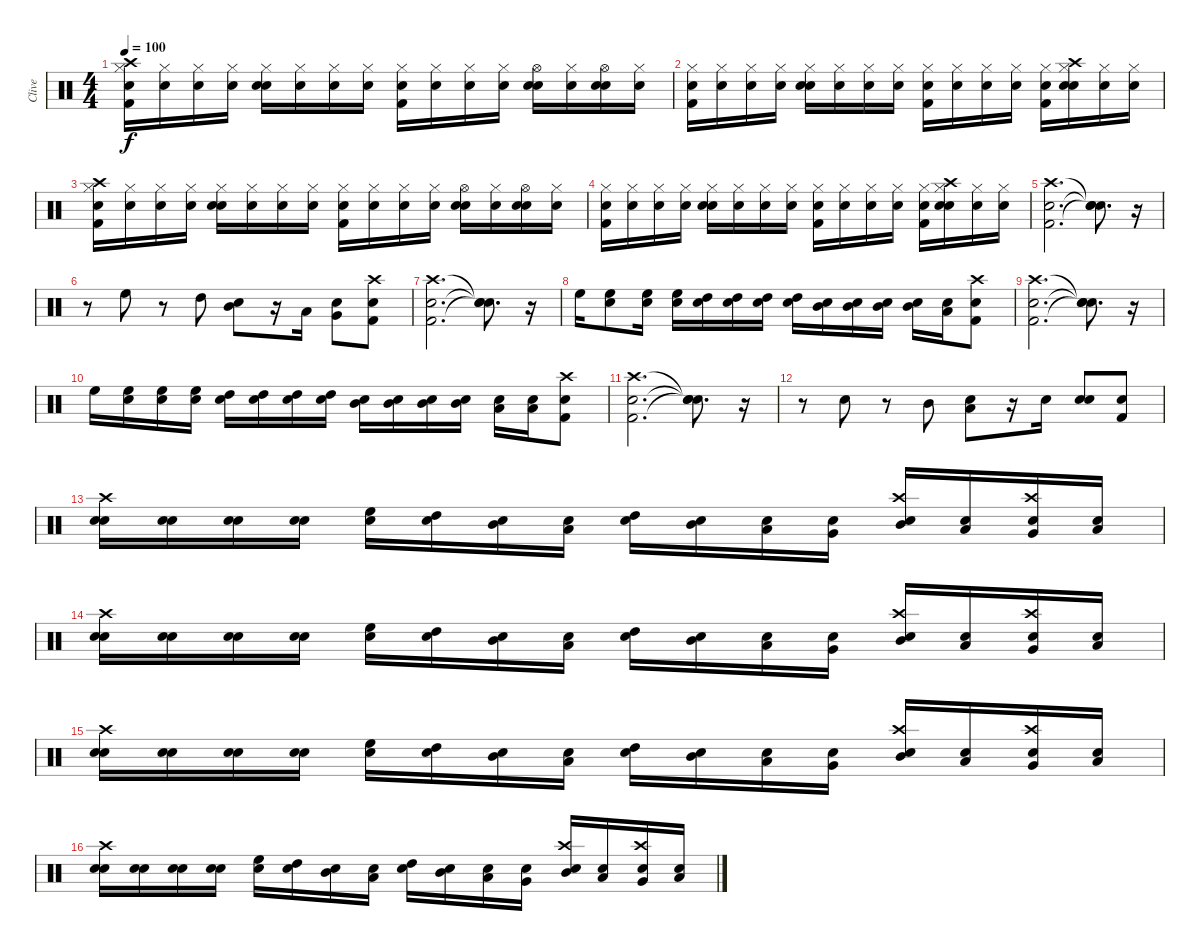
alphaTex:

\track ("Clive" "Clive") {instrument percussion}
\staff {score}
\articulation defaults
\ts (4 4)
\tempo 100
\clef neutral
\ks c
("Snare (hit)" "Kick (hit) 2" "Hi-Hat (closed)" "Crash high (hit)").16{dy f} ("Snare (hit)" "Hi-Hat (closed)").16 ("Snare (hit)" "Hi-Hat (closed)").16 ("Snare (hit)" "Hi-Hat (closed)").16 ("Snare (hit)" "Snare (hit) 2" "Hi-Hat (closed)").16 ("Snare (hit)" "Hi-Hat (closed)").16 ("Snare (hit)" "Hi-Hat (closed)").16 ("Snare (hit)" "Hi-Hat (closed)").16 ("Snare (hit)" "Kick (hit) 2" "Hi-Hat (closed)").16 ("Snare (hit)" "Hi-Hat (closed)").16 ("Snare (hit)" "Hi-Hat (closed)").16 ("Snare (hit)" "Hi-Hat (closed)").16 ("Snare (hit)" "Snare (hit) 2" "Hi-Hat (open)").16 ("Snare (hit)" "Hi-Hat (closed)").16 ("Snare (hit)" "Snare (hit) 2" "Hi-Hat (open)").16 ("Snare (hit)" "Hi-Hat (closed)").16 |
("Snare (hit)" "Kick (hit) 2" "Hi-Hat (closed)").16 ("Snare (hit)" "Hi-Hat (closed)").16 ("Snare (hit)" "Hi-Hat (closed)").16 ("Snare (hit)" "Hi-Hat (closed)").16 ("Snare (hit)" "Snare (hit) 2" "Hi-Hat (closed)").16 ("Snare (hit)" "Hi-Hat (closed)").16 ("Snare (hit)" "Hi-Hat (closed)").16 ("Snare (hit)" "Hi-Hat (closed)").16 ("Snare (hit)" "Kick (hit) 2" "Hi-Hat (closed)").16 ("Snare (hit)" "Hi-Hat (closed)").16 ("Snare (hit)" "Hi-Hat (closed)").16 ("Snare (hit)" "Hi-Hat (closed)").16 ("Snare (hit)" "Kick (hit) 2" "Hi-Hat (closed)").16 ("Snare (hit)" "Snare (hit) 2" "Hi-Hat (closed)" "Crash high (hit)").16 ("Snare (hit)" "Hi-Hat (closed)").16 ("Snare (hit)" "Hi-Hat (closed)").16 |
("Snare (hit)" "Kick (hit) 2" "Hi-Hat (closed)" "Crash high (hit)").16 ("Snare (hit)" "Hi-Hat (closed)").16 ("Snare (hit)" "Hi-Hat (closed)").16 ("Snare (hit)" "Hi-Hat (closed)").16 ("Snare (hit)" "Snare (hit) 2" "Hi-Hat (closed)").16 ("Snare (hit)" "Hi-Hat (closed)").16 ("Snare (hit)" "Hi-Hat (closed)").16 ("Snare (hit)" "Hi-Hat (closed)").16 ("Snare (hit)" "Kick (hit) 2" "Hi-Hat (closed)").16 ("Snare (hit)" "Hi-Hat (closed)").16 ("Snare (hit)" "Hi-Hat (closed)").16 ("Snare (hit)" "Hi-Hat (closed)").16 ("Snare (hit)" "Snare (hit) 2" "Hi-Hat (open)").16 ("Snare (hit)" "Hi-Hat (closed)").16 ("Snare (hit)" "Snare (hit) 2" "Hi-Hat (open)").16 ("Snare (hit)" "Hi-Hat (closed)").16 |
("Snare (hit)" "Kick (hit) 2" "Hi-Hat (closed)").16 ("Snare (hit)" "Hi-Hat (closed)").16 ("Snare (hit)" "Hi-Hat (closed)").16 ("Snare (hit)" "Hi-Hat (closed)").16 ("Snare (hit)" "Snare (hit) 2" "Hi-Hat (closed)").16 ("Snare (hit)" "Hi-Hat (closed)").16 ("Snare (hit)" "Hi-Hat (closed)").16 ("Snare (hit)" "Hi-Hat (closed)").16 ("Snare (hit)" "Kick (hit) 2" "Hi-Hat (closed)").16 ("Snare (hit)" "Hi-Hat (closed)").16 ("Snare (hit)" "Hi-Hat (closed)").16 ("Snare (hit)" "Hi-Hat (closed)").16 ("Snare (hit)" "Kick (hit) 2" "Hi-Hat (closed)").16 ("Snare (hit)" "Snare (hit) 2" "Hi-Hat (closed)" "Crash high (hit)").16 ("Snare (hit)" "Hi-Hat (closed)").16 ("Snare (hit)" "Hi-Hat (closed)").16 |
("Snare (hit)" "Kick (hit) 2" "Crash high (hit)").2{d} ("Snare (hit)"{t} "Snare (hit)"{t} "Snare (hit)"{t}).8{d} r.16 |
r.8 "High Floor Tom (hit)".8 r.8 "High Tom (hit)".8 ("Snare (hit)" "Mid Tom (hit)").8 r.16 "Low Tom (hit)".16 ("Snare (hit)" "Very Low Tom (hit)").8 ("Snare (hit)" "Kick (hit) 2" "Crash high (hit)").8 |
("Snare (hit)" "Kick (hit) 2" "Crash high (hit)").2{d} ("Snare (hit)"{t} "Snare (hit)"{t} "Snare (hit)"{t}).8{d} r.16 |
"High Floor Tom (hit)".16 ("Snare (hit)" "High Floor Tom (hit)").8 ("Snare (hit)" "High Floor Tom (hit)").16 ("Snare (hit)" "High Floor Tom (hit)").16 ("Snare (hit)" "High Tom (hit)").16 ("Snare (hit)" "High Tom (hit)").16 ("Snare (hit)" "High Tom (hit)").16 ("Snare (hit)" "High Tom (hit)").16 ("Snare (hit)" "Mid Tom (hit)").16 ("Snare (hit)" "Mid Tom (hit)").16 ("Snare (hit)" "Mid Tom (hit)").16 ("Snare (hit)" "Mid Tom (hit)").16 ("Snare (hit)" "Low Tom (hit)").16 ("Snare (hit)" "Kick (hit) 2" "Crash high (hit)").8 |
("Snare (hit)" "Kick (hit) 2" "Crash high (hit)").2{d} ("Snare (hit)"{t} "Snare (hit)"{t} "Snare (hit)"{t}).8{d} r.16 |
"High Floor Tom (hit)".16 ("Snare (hit)" "High Floor Tom (hit)").16 ("Snare (hit)" "High Floor Tom (hit)").16 ("Snare (hit)" "High Floor Tom (hit)").16 ("Snare (hit)" "High Tom (hit)").16 ("Snare (hit)" "High Tom (hit)").16 ("Snare (hit)" "High Tom (hit)").16 ("Snare (hit)" "High Tom (hit)").16 ("Snare (hit)" "Mid Tom (hit)").16 ("Snare (hit)" "Mid Tom (hit)").16 ("Snare (hit)" "Mid Tom (hit)").16 ("Snare (hit)" "Mid Tom (hit)").16 ("Snare (hit)" "Low Tom (hit)").16 ("Snare (hit)" "Low Tom (hit)").16 ("Snare (hit)" "Kick (hit) 2" "Crash high (hit)").8 |
("Snare (hit)" "Kick (hit) 2" "Crash high (hit)").2{d} ("Snare (hit)"{t} "Snare (hit)"{t} "Snare (hit)"{t}).8{d} r.16 |
r.8 "Snare (hit) 2".8 r.8 "Mid Tom (hit)".8 ("Snare (hit)" "Low Tom (hit)").8 r.16 "Snare (hit) 2".16 ("Snare (hit)" "Snare (hit) 2").8 ("Snare (hit)" "Kick (hit) 2").8 |
("Snare (hit)" "Snare (hit) 2" "Crash high (hit)").16 ("Snare (hit)" "Snare (hit) 2").16 ("Snare (hit)" "Snare (hit) 2").16 ("Snare (hit)" "Snare (hit) 2").16 ("Snare (hit)" "High Floor Tom (hit)").16 ("Snare (hit)" "High Tom (hit)").16 ("Snare (hit)" "Mid Tom (hit)").16 ("Snare (hit)" "Low Tom (hit)").16 ("Snare (hit)" "High Tom (hit)").16 ("Snare (hit)" "Mid Tom (hit)").16 ("Snare (hit)" "Low Tom (hit)").16 ("Snare (hit)" "Very Low Tom (hit)").16 ("Snare (hit)" "Mid Tom (hit)" "Crash high (hit)").16 ("Snare (hit)" "Low Tom (hit)").16 ("Snare (hit)" "Very Low Tom (hit)" "Crash high (hit)").16 ("Snare (hit)" "Low Floor Tom (hit)").16 |
("Snare (hit)" "Snare (hit) 2" "Crash high (hit)").16 ("Snare (hit)" "Snare (hit) 2").16 ("Snare (hit)" "Snare (hit) 2").16 ("Snare (hit)" "Snare (hit) 2").16 ("Snare (hit)" "High Floor Tom (hit)").16 ("Snare (hit)" "High Tom (hit)").16 ("Snare (hit)" "Mid Tom (hit)").16 ("Snare (hit)" "Low Tom (hit)").16 ("Snare (hit)" "High Tom (hit)").16 ("Snare (hit)" "Mid Tom (hit)").16 ("Snare (hit)" "Low Tom (hit)").16 ("Snare (hit)" "Very Low Tom (hit)").16 ("Snare (hit)" "Mid Tom (hit)" "Crash high (hit)").16 ("Snare (hit)" "Low Tom (hit)").16 ("Snare (hit)" "Very Low Tom (hit)" "Crash high (hit)").16 ("Snare (hit)" "Low Floor Tom (hit)").16 |
("Snare (hit)" "Snare (hit) 2" "Crash high (hit)").16 ("Snare (hit)" "Snare (hit) 2").16 ("Snare (hit)" "Snare (hit) 2").16 ("Snare (hit)" "Snare (hit) 2").16 ("Snare (hit)" "High Floor Tom (hit)").16 ("Snare (hit)" "High Tom (hit)").16 ("Snare (hit)" "Mid Tom (hit)").16 ("Snare (hit)" "Low Tom (hit)").16 ("Snare (hit)" "High Tom (hit)").16 ("Snare (hit)" "Mid Tom (hit)").16 ("Snare (hit)" "Low Tom (hit)").16 ("Snare (hit)" "Very Low Tom (hit)").16 ("Snare (hit)" "Mid Tom (hit)" "Crash high (hit)").16 ("Snare (hit)" "Low Tom (hit)").16 ("Snare (hit)" "Very Low Tom (hit)" "Crash high (hit)").16 ("Snare (hit)" "Low Floor Tom (hit)").16 |
("Snare (hit)" "Snare (hit) 2" "Crash high (hit)").16 ("Snare (hit)" "Snare (hit) 2").16 ("Snare (hit)" "Snare (hit) 2").16 ("Snare (hit)" "Snare (hit) 2").16 ("Snare (hit)" "High Floor Tom (hit)").16 ("Snare (hit)" "High Tom (hit)").16 ("Snare (hit)" "Mid Tom (hit)").16 ("Snare (hit)" "Low Tom (hit)").16 ("Snare (hit)" "High Tom (hit)").16 ("Snare (hit)" "Mid Tom (hit)").16 ("Snare (hit)" "Low Tom (hit)").16 ("Snare (hit)" "Very Low Tom (hit)").16 ("Snare (hit)" "Mid Tom (hit)" "Crash high (hit)").16 ("Snare (hit)" "Low Tom (hit)").16 ("Snare (hit)" "Very Low Tom (hit)" "Crash high (hit)").16 ("Snare (hit)" "Low Floor Tom (hit)").16
